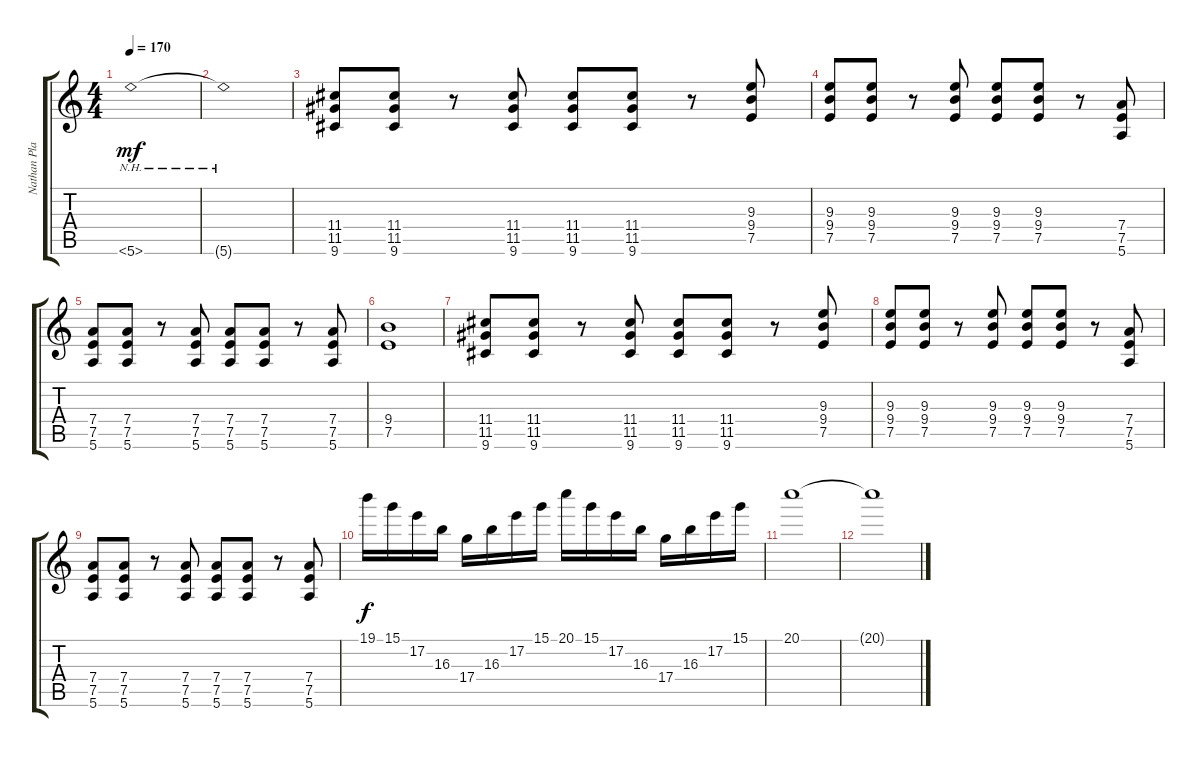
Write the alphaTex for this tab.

\track ("Nathan Playing guitar" "Nathan Pla") {instrument distortionguitar}
\staff {score tabs}
\tuning (E4 B3 G3 D3 A2 E2) {hide}
\ts (4 4)
\tempo 170
\clef g2
\ks c
5.6{nh}.1{dy mf instrument distortionguitar} |
5.6{nh t}.1 |
(11.4 11.5 9.6).8 (11.4 11.5 9.6).8 r.8 (11.4 11.5 9.6).8 (11.4 11.5 9.6).8 (11.4 11.5 9.6).8 r.8 (9.3 9.4 7.5).8 |
(9.3 9.4 7.5).8 (9.3 9.4 7.5).8 r.8 (9.3 9.4 7.5).8 (9.3 9.4 7.5).8 (9.3 9.4 7.5).8 r.8 (7.4 7.5 5.6).8 |
(7.4 7.5 5.6).8 (7.4 7.5 5.6).8 r.8 (7.4 7.5 5.6).8 (7.4 7.5 5.6).8 (7.4 7.5 5.6).8 r.8 (7.4 7.5 5.6).8 |
(9.4 7.5).1 |
(11.4 11.5 9.6).8 (11.4 11.5 9.6).8 r.8 (11.4 11.5 9.6).8 (11.4 11.5 9.6).8 (11.4 11.5 9.6).8 r.8 (9.3 9.4 7.5).8 |
(9.3 9.4 7.5).8 (9.3 9.4 7.5).8 r.8 (9.3 9.4 7.5).8 (9.3 9.4 7.5).8 (9.3 9.4 7.5).8 r.8 (7.4 7.5 5.6).8 |
(7.4 7.5 5.6).8 (7.4 7.5 5.6).8 r.8 (7.4 7.5 5.6).8 (7.4 7.5 5.6).8 (7.4 7.5 5.6).8 r.8 (7.4 7.5 5.6).8 |
19.1.16{dy f} 15.1.16 17.2.16 16.3.16 17.4.16 16.3.16 17.2.16 15.1.16 20.1.16 15.1.16 17.2.16 16.3.16 17.4.16 16.3.16 17.2.16 15.1.16 |
20.1.1 |
20.1{t}.1
